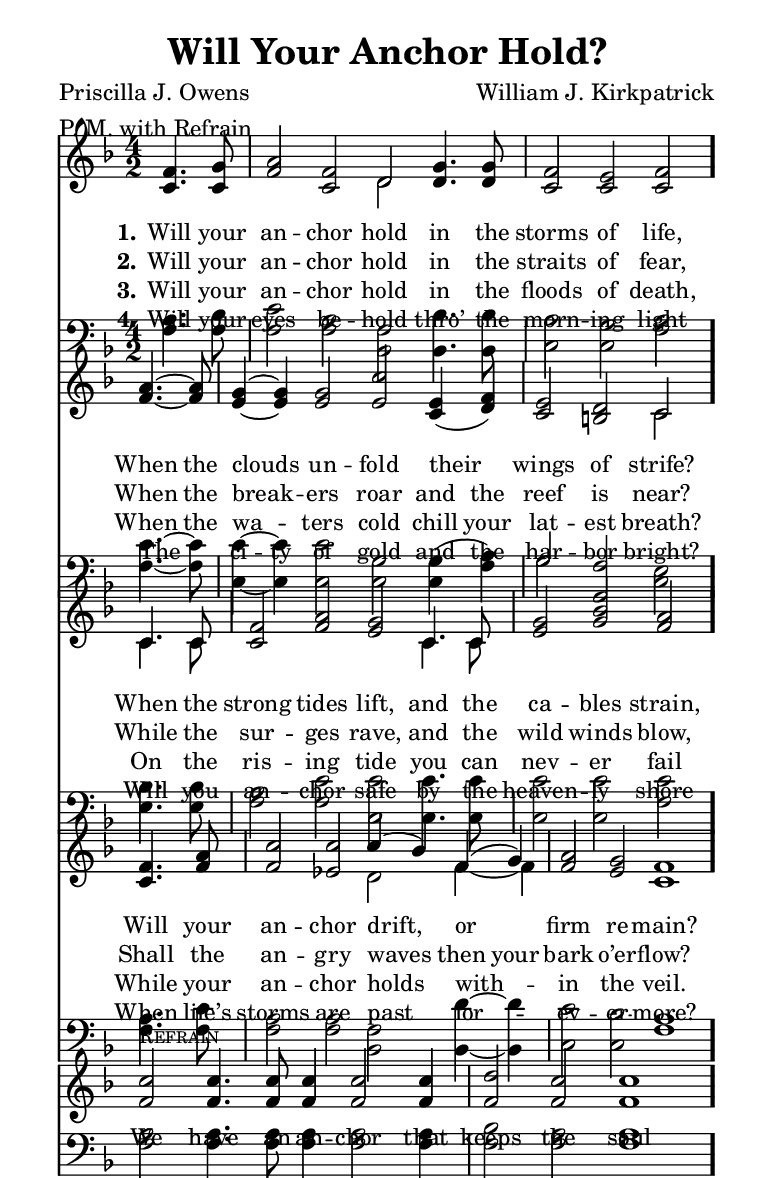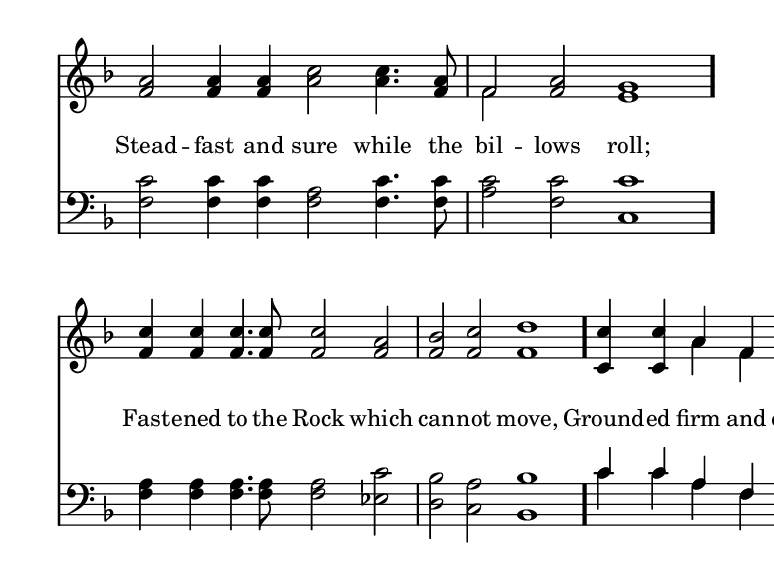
\include "common/global.ily"
\paper {
  \include "common/paper.ily"
  ragged-last-bottom = ##t
  system-count = 7
systems-per-page = 5

}

\header{
  %gospel
  hymnnumber = "140"
  title = "Will Your Anchor Hold?"
  tunename = ""
  meter = "P. M. with Refrain"
  poet = "Priscilla J. Owens" % see https://hymnary.org/text/will_your_anchor_hold_in_the_storms_of_l
  composer = "William J. Kirkpatrick" % see https://hymnary.org/tune/will_your_anchor_hold_kirkpatrick
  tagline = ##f
}

% for fermata in MIDI
ta = { \tempo 2=80 }
tb = { \tempo 2=40 }

patternAA = { c4. c8 | c2 c2 c2 }
patternAB = { c4. ~ c8 | c4 ~ c4 c2 c2 c4( c4) | c2 c2 c2 }

patternBA = { c4. c8 | c2 c2 c4( c4) c4( c4) | c2 c2 c1 }
patternBB = { c4. c8 | c2 c2 c2      c4 ~ c4 | c2 c2 c1 }

patternCA = { c2 c4. c8 c4 c2 c4 | c2 c2 c1 }

patternDA = { c2 c4 c4 c2 c4. c8 | c2 c2 c1 }

patternEA = { c4 c4 c4. c8 c2 c2 | c2 c2 c1 }

patternFA = { c4 c4 c4 c4 c2 c4. c8 | c2 c2 \tb c2 \ta }

global = {
  \include "common/overrides.ily"
  \override Staff.TimeSignature.style = #'numbered
  \time 4/2
  \override Score.MetronomeMark.transparent = ##t % hide all fermata changes too
  \ta
  \key f \major
  \partial 2
  \autoBeamOff
}

notesSoprano = {
\global
\relative c' {

  \changePitch \patternAA { f g | a f d g g | f e f } \eogbreak
  \changePitch \patternAB { a a | g g g c e, f | e d c } \eogbreak
  \changePitch \patternAA { c c | f a g c, c | g' bes a } \eogbreak
  \changePitch \patternBA { f a | c c c bes f g | a g f } \eogbreak

  << s^\markup { \small \caps "Refrain" }
  \changePitch \patternCA { c' c c c c c | d c c } >>
  \changePitch \patternDA { a a a c c a | f a g }
  \changePitch \patternEA { c c c c c a | bes c d }
  \changePitch \patternFA { c c a f c bes' bes | a g f \fermata }

  \bar "|."

}
}

notesAlto = {
\global
\relative e' {

  \changePitch \patternAA { c c | f c d d d | c c c }
  \changePitch \patternAB { f f | e e e e c d | c b c }
  \changePitch \patternAA { c c  | c f e c c | e g f }
  \changePitch \patternBB { c f | f ees d f f | f e c }

  \changePitch \patternCA { f f f f f f | f f f }
  \changePitch \patternDA { f f f a a f | f f e }
  \changePitch \patternEA { f f f f f f | f f f }
  \changePitch \patternFA { c c a' f c f f | f e c }

}
}

notesTenor = {
\global
\relative a {

  \changePitch \patternAA { a bes | c a f bes bes | a g a }
  \changePitch \patternAB { c c | c c c g g a | g f e }
  \changePitch \patternAA { bes' bes | a c c c c | c c c }
  \changePitch \patternBB { a c | a a f d' d | c bes a }

  \changePitch \patternCA { a a a a a a | bes a a }
  \changePitch \patternDA { c c c a c c | c c c }
  \changePitch \patternEA { a a a a a c | bes a bes }
  \changePitch \patternFA { c c a f c d' d | c bes a }

}
}

notesBass = {
\global
\relative f {

  \changePitch \patternAA { f f | f f bes, bes bes | c c f }
  \changePitch \patternAB { f f | c c c c c f | g g, c }
  \changePitch \patternAA { e e | f f c c c | c c f }
  \changePitch \patternBB { f f | f f bes, bes bes | c c f }

  \changePitch \patternCA { f f f f f f | f f f }
  \changePitch \patternDA { f f f f f f | a f c }
  \changePitch \patternEA { f f f f f ees | d c bes }
  \changePitch \patternFA { c' c a f c bes bes | c c <f f,>_\fermata }

}
}

Refrain = \lyricmode {

We have an an -- chor that keeps the soul \bar "."
Stead -- fast and sure while the bil -- lows roll; \bar "."
Fast -- ened to the Rock which can -- not move, \bar "."
Ground -- ed firm and deep in the Sav -- iour’s love. \bar "."

}

wordsA = \lyricmode {
\set stanza = "1."

Will your an -- chor hold in the storms of life, \bar "."
{ \mon } When the { \moff } clouds un -- fold their wings of strife? \bar "."
When the strong tides lift, and the ca -- bles strain, \bar "."
Will your an -- chor drift, or firm re -- main? \bar "."

}

wordsB = \lyricmode {
\set stanza = "2."

Will your an -- chor hold in the straits of fear,
{ \mon } When the { \moff } break -- ers roar { \mon } and the { \moff } reef is near?
While the sur -- ges rave, and the wild winds blow,
Shall the an -- gry waves { \mon } then your { \moff } bark o’er -- flow?

\Refrain

}

wordsC = \lyricmode {
\set stanza = "3."

Will your an -- chor hold in the floods of death,
{ \mon } When the { \moff } wa -- ters { \mon } cold chill { \moff } your lat -- est breath?
On the ris -- ing tide you can nev -- er fail
While your an -- chor holds with -- in the veil.

}

wordsD = \lyricmode {
\set stanza = "4."

Will your eyes be -- hold thro’ the morn -- ing light
The { \mon } ci -- ty { \moff } of gold { \mon } and the { \moff } har -- bor bright?
Will you an -- chor safe by the heaven -- ly shore
When life’s storms are past for -- ev -- er -- more?

}

\score {
  \context ChoirStaff <<
    \context Staff = upper <<
      \set Staff.autoBeaming = ##f
      \set ChoirStaff.systemStartDelimiter = #'SystemStartBar
      \set ChoirStaff.printPartCombineTexts = ##f
      \partcombine #'(2 . 11) \notesSoprano \notesAlto
      \context NullVoice = sopranos { \voiceOne << \notesSoprano >> }
      \context Lyrics = one   \lyricsto sopranos \wordsA
      \context Lyrics = two   \lyricsto sopranos \wordsB
      \context Lyrics = three \lyricsto sopranos \wordsC
      \context Lyrics = four  \lyricsto sopranos \wordsD
    >>
    \context Staff = men <<
      \set Staff.autoBeaming = ##f
      \clef bass
      \set ChoirStaff.printPartCombineTexts = ##f
      \partcombine #'(2 . 11) \notesTenor \notesBass
    >>
  >>
  \layout {
    \include "common/layout.ily"
  }
  #(cond ((ly:get-option 'eog-midi-permitted) #{ \midi{
    \include "common/midi.ily"
  } #}))
}

\version "2.19.49"  % necessary for upgrading to future LilyPond versions.

% vi:set et ts=2 sw=2 ai nocindent syntax=lilypond:
